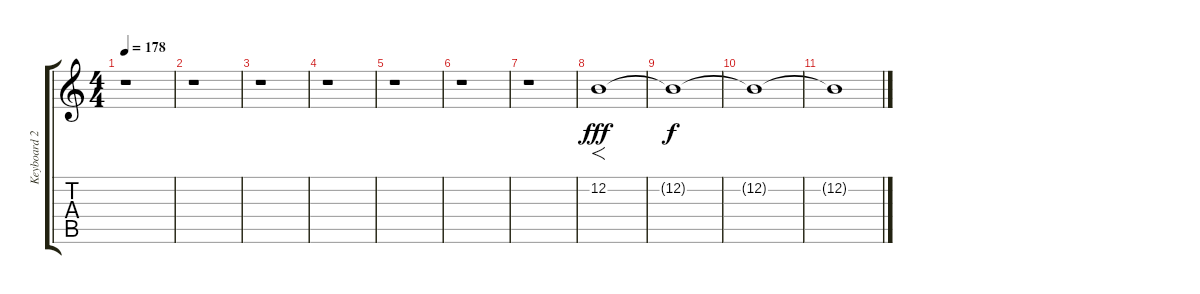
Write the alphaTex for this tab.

\track ("Keyboard 2" "Keyboard 2") {mute instrument stringensemble1}
\staff {score tabs}
\tuning (E4 B3 G3 D3 A2 E2) {hide}
\ts (4 4)
\tempo 178
\clef g2
\ks c
r.1{dy f} |
r.1 |
r.1 |
r.1 |
r.1 |
r.1 |
r.1 |
12.2.1{f dy fff volume 12 instrument stringensemble1} |
12.2{t}.1{dy f} |
12.2{t}.1 |
12.2{t}.1
